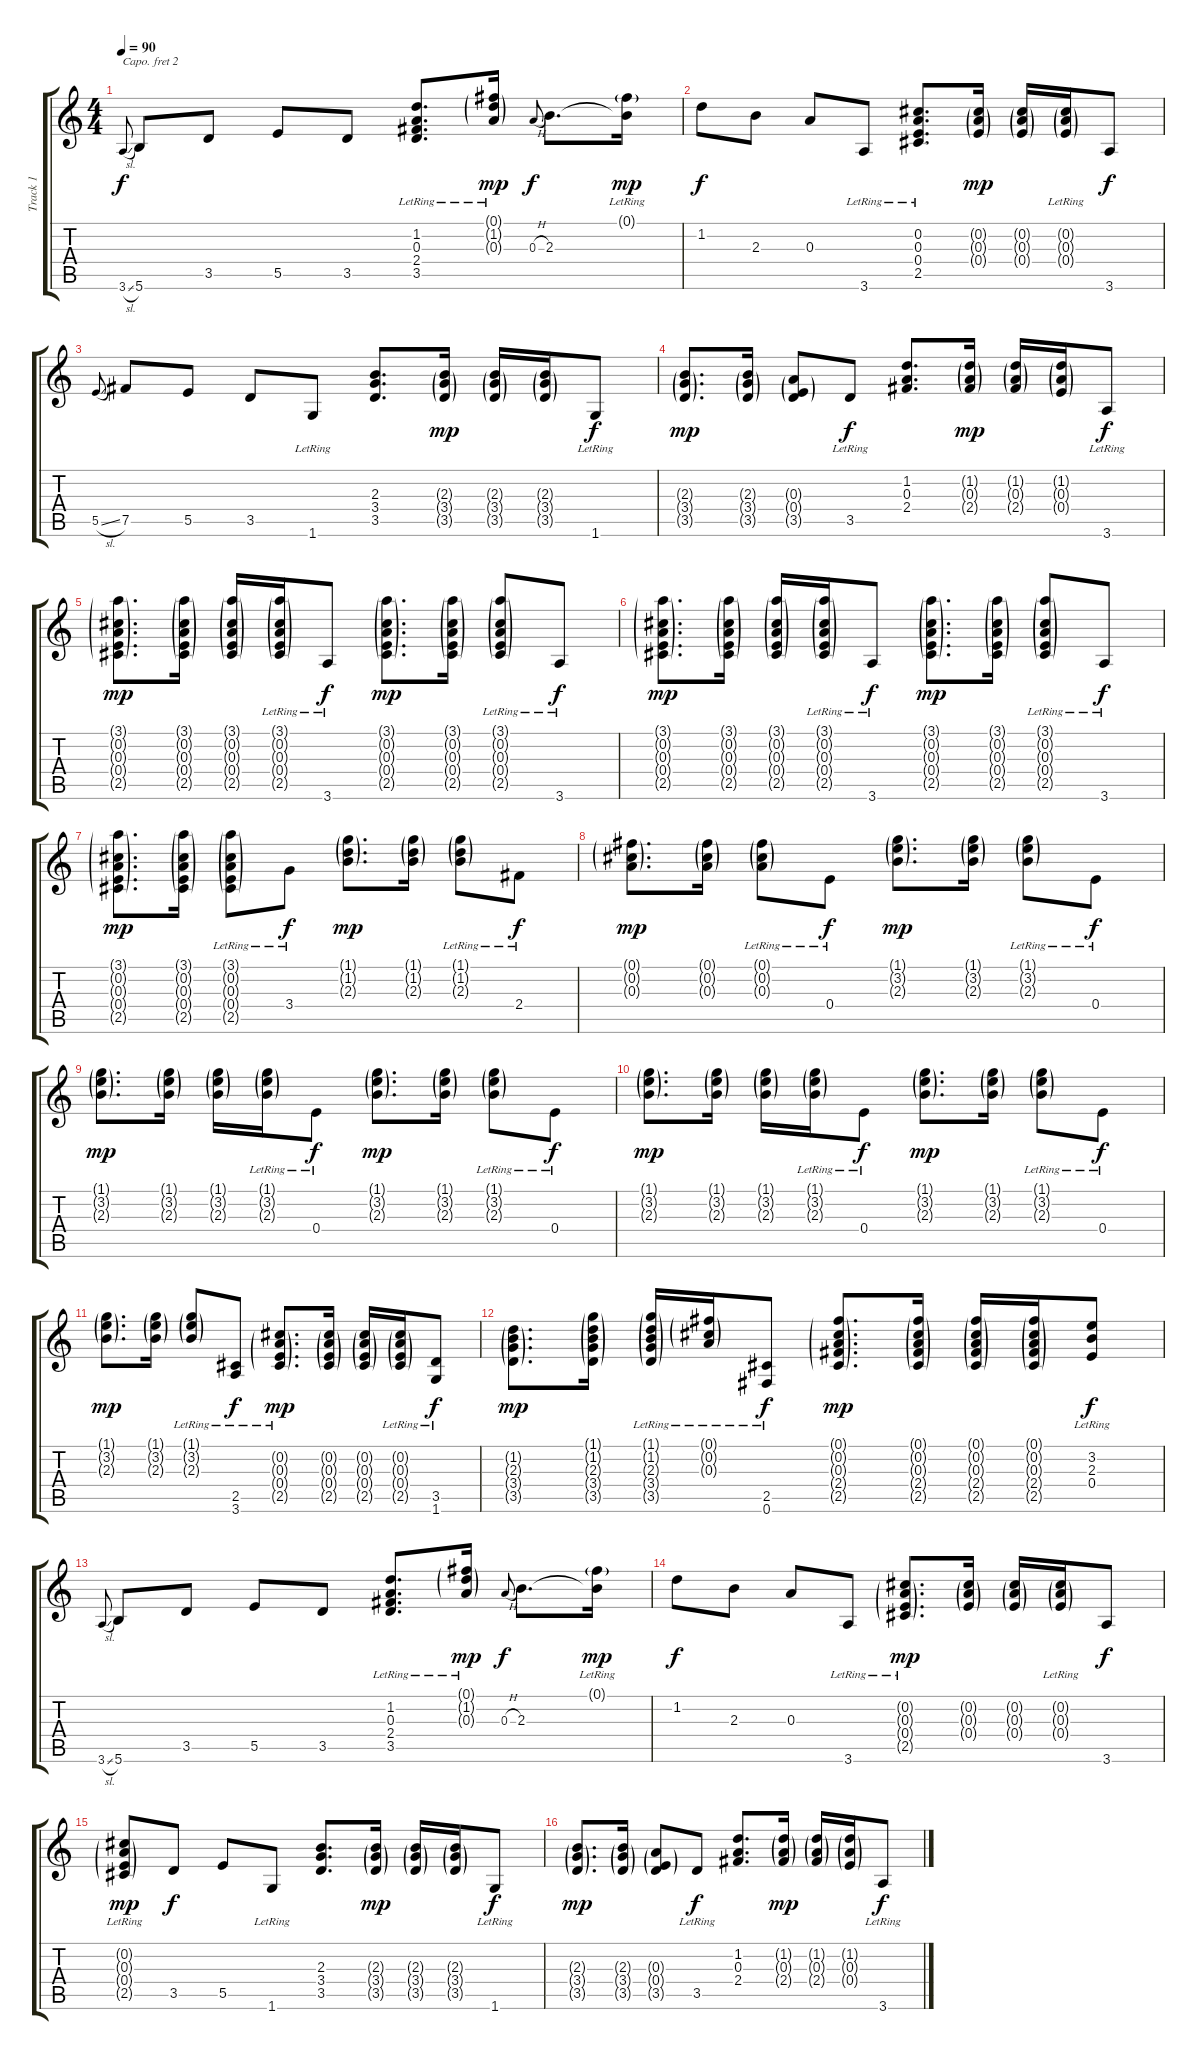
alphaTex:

\track ("Track 1" "Track 1") {instrument acousticguitarsteel}
\staff {score tabs}
\capo 2
\tuning (E4 B3 G3 D3 A2 E2) {hide}
\ts (4 4)
\tempo 90
\clef g2
\ks c
3.6{sl}.8{gr onbeat dy f} 5.6.8 3.5.8 5.5.8 3.5.8 (1.2 0.3 2.4{lr} 3.5{lr}).8{d} (0.1{g lr} 1.2{g lr} 0.3{g}).16{dy mp} 0.3{h}.8{gr onbeat dy f} 2.3.8{d} (0.1{g lr} 2.3{t}).16{dy mp} |
1.2.8{dy f} 2.3.8 0.3.8 3.6{lr}.8 (0.2 0.3 0.4 2.5{lr}).8{d} (0.2{g} 0.3{g} 0.4{g}).16{dy mp} (0.2{g} 0.3{g} 0.4{g}).16 (0.2{g lr} 0.3{g lr} 0.4{g lr}).16 3.6.8{dy f} |
5.5{sl}.8{gr onbeat} 7.5.8 5.5.8 3.5.8 1.6{lr}.8 (2.3 3.4 3.5).8{d} (2.3{g} 3.4{g} 3.5{g}).16{dy mp} (2.3{g} 3.4{g} 3.5{g}).16 (2.3{g} 3.4{g} 3.5{g}).16 1.6{lr}.8{dy f} |
(2.3{g} 3.4{g} 3.5{g}).8{d dy mp} (2.3{g} 3.4{g} 3.5{g}).16 (0.3{g} 0.4{g} 3.5{g}).8 3.5{lr}.8{dy f} (1.2 0.3 2.4).8{d} (1.2{g} 0.3{g} 2.4{g}).16{dy mp} (1.2{g} 0.3{g} 2.4{g}).16 (1.2{g} 0.3{g} 0.4{g}).16 3.6{lr}.8{dy f} |
(3.1{g} 0.2{g} 0.3{g} 0.4{g} 2.5{g}).8{d dy mp} (3.1{g} 0.2{g} 0.3{g} 0.4{g} 2.5{g}).16 (3.1{g} 0.2{g} 0.3{g} 0.4{g} 2.5{g}).16 (3.1{g lr} 0.2{g lr} 0.3{g lr} 0.4{g lr} 2.5{g lr}).16 3.6{lr}.8{dy f} (3.1{g} 0.2{g} 0.3{g} 0.4{g} 2.5{g}).8{d dy mp} (3.1{g} 0.2{g} 0.3{g} 0.4{g} 2.5{g}).16 (3.1{g lr} 0.2{g lr} 0.3{g lr} 0.4{g lr} 2.5{g lr}).8 3.6{lr}.8{dy f} |
(3.1{g} 0.2{g} 0.3{g} 0.4{g} 2.5{g}).8{d dy mp} (3.1{g} 0.2{g} 0.3{g} 0.4{g} 2.5{g}).16 (3.1{g} 0.2{g} 0.3{g} 0.4{g} 2.5{g}).16 (3.1{g lr} 0.2{g lr} 0.3{g lr} 0.4{g lr} 2.5{g lr}).16 3.6{lr}.8{dy f} (3.1{g} 0.2{g} 0.3{g} 0.4{g} 2.5{g}).8{d dy mp} (3.1{g} 0.2{g} 0.3{g} 0.4{g} 2.5{g}).16 (3.1{g lr} 0.2{g lr} 0.3{g lr} 0.4{g lr} 2.5{g lr}).8 3.6{lr}.8{dy f} |
(3.1{g} 0.2{g} 0.3{g} 0.4{g} 2.5{g}).8{d dy mp} (3.1{g} 0.2{g} 0.3{g} 0.4{g} 2.5{g}).16 (3.1{g lr} 0.2{g lr} 0.3{g lr} 0.4{g lr} 2.5{g lr}).8 3.4{lr}.8{dy f} (1.1{g} 1.2{g} 2.3{g}).8{d dy mp} (1.1{g} 1.2{g} 2.3{g}).16 (1.1{g lr} 1.2{g lr} 2.3{g lr}).8 2.4{lr}.8{dy f} |
(0.1{g} 0.2{g} 0.3{g}).8{d dy mp} (0.1{g} 0.2{g} 0.3{g}).16 (0.1{g lr} 0.2{g lr} 0.3{g lr}).8 0.4{lr}.8{dy f} (1.1{g} 3.2{g} 2.3{g}).8{d dy mp} (1.1{g} 3.2{g} 2.3{g}).16 (1.1{g lr} 3.2{g lr} 2.3{g lr}).8 0.4{lr}.8{dy f} |
(1.1{g} 3.2{g} 2.3{g}).8{d dy mp} (1.1{g} 3.2{g} 2.3{g}).16 (1.1{g} 3.2{g} 2.3{g}).16 (1.1{g lr} 3.2{g lr} 2.3{g lr}).16 0.4{lr}.8{dy f} (1.1{g} 3.2{g} 2.3{g}).8{d dy mp} (1.1{g} 3.2{g} 2.3{g}).16 (1.1{g lr} 3.2{g lr} 2.3{g lr}).8 0.4{lr}.8{dy f} |
(1.1{g} 3.2{g} 2.3{g}).8{d dy mp} (1.1{g} 3.2{g} 2.3{g}).16 (1.1{g} 3.2{g} 2.3{g}).16 (1.1{g lr} 3.2{g lr} 2.3{g lr}).16 0.4{lr}.8{dy f} (1.1{g} 3.2{g} 2.3{g}).8{d dy mp} (1.1{g} 3.2{g} 2.3{g}).16 (1.1{g lr} 3.2{g lr} 2.3{g lr}).8 0.4{lr}.8{dy f} |
(1.1{g} 3.2{g} 2.3{g}).8{d dy mp} (1.1{g} 3.2{g} 2.3{g}).16 (1.1{g lr} 3.2{g lr} 2.3{g lr}).8 (2.5 3.6{lr}).8{dy f} (0.2{g} 0.3{g} 0.4{g} 2.5{g lr}).8{d dy mp} (0.2{g} 0.3{g} 0.4{g} 2.5{g}).16 (0.2{g} 0.3{g} 0.4{g} 2.5{g}).16 (0.2{g lr} 0.3{g lr} 0.4{g lr} 2.5{g}).16 (3.5 1.6{lr}).8{dy f} |
(1.2{g} 2.3{g} 3.4{g} 3.5{g}).8{d dy mp} (1.1{g} 1.2{g} 2.3{g} 3.4{g} 3.5{g}).16 (1.1{g} 1.2{g} 2.3{g} 3.4{g lr} 3.5{g lr}).16 (0.1{g lr} 0.2{g lr} 0.3{g lr}).16 (2.5 0.6{lr}).8{dy f} (0.1{g} 0.2{g} 0.3{g} 2.4{g} 2.5{g}).8{d dy mp} (0.1{g} 0.2{g} 0.3{g} 2.4{g} 2.5{g}).16 (0.1{g} 0.2{g} 0.3{g} 2.4{g} 2.5{g}).16 (0.1{g} 0.2{g} 0.3{g} 2.4{g} 2.5{g}).16 (3.2 2.3 0.4{lr}).8{dy f} |
3.6{sl}.8{gr onbeat} 5.6.8 3.5.8 5.5.8 3.5.8 (1.2 0.3 2.4{lr} 3.5{lr}).8{d} (0.1{g lr} 1.2{g lr} 0.3{g}).16{dy mp} 0.3{h}.8{gr onbeat dy f} 2.3.8{d} (0.1{g lr} 2.3{t}).16{dy mp} |
1.2.8{dy f} 2.3.8 0.3.8 3.6{lr}.8 (0.2{g} 0.3{g} 0.4{g} 2.5{g lr}).8{d dy mp} (0.2{g} 0.3{g} 0.4{g}).16 (0.2{g} 0.3{g} 0.4{g}).16 (0.2{g lr} 0.3{g lr} 0.4{g lr}).16 3.6.8{dy f} |
(0.2{g} 0.3{g} 0.4{g} 2.5{g lr}).8{dy mp} 3.5.8{dy f} 5.5.8 1.6{lr}.8 (2.3 3.4 3.5).8{d} (2.3{g} 3.4{g} 3.5{g}).16{dy mp} (2.3{g} 3.4{g} 3.5{g}).16 (2.3{g} 3.4{g} 3.5{g}).16 1.6{lr}.8{dy f} |
(2.3{g} 3.4{g} 3.5{g}).8{d dy mp} (2.3{g} 3.4{g} 3.5{g}).16 (0.3{g} 0.4{g} 3.5{g}).8 3.5{lr}.8{dy f} (1.2 0.3 2.4).8{d} (1.2{g} 0.3{g} 2.4{g}).16{dy mp} (1.2{g} 0.3{g} 2.4{g}).16 (1.2{g} 0.3{g} 0.4{g}).16 3.6{lr}.8{dy f}
